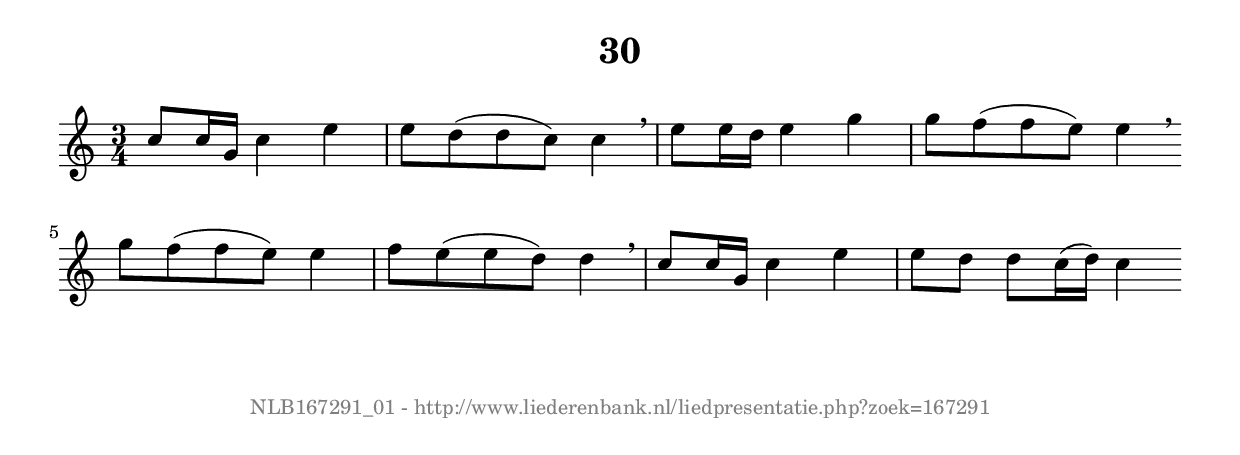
%
% produced by wce2krn 1.64 (7 June 2014)
%
\version"2.16"
#(append! paper-alist '(("long" . (cons (* 210 mm) (* 2000 mm)))))
#(set-default-paper-size "long")
sb = {\breathe}
mBreak = {\breathe }
bBreak = {\breathe }
x = {\once\override NoteHead #'style = #'cross }
gl=\glissando
itime={\override Staff.TimeSignature #'stencil = ##f }
ficta = {\once\set suggestAccidentals = ##t}
fine = {\once\override Score.RehearsalMark #'self-alignment-X = #1 \mark \markup {\italic{Fine}}}
dc = {\once\override Score.RehearsalMark #'self-alignment-X = #1 \mark \markup {\italic{D.C.}}}
dcf = {\once\override Score.RehearsalMark #'self-alignment-X = #1 \mark \markup {\italic{D.C. al Fine}}}
dcc = {\once\override Score.RehearsalMark #'self-alignment-X = #1 \mark \markup {\italic{D.C. al Coda}}}
ds = {\once\override Score.RehearsalMark #'self-alignment-X = #1 \mark \markup {\italic{D.S.}}}
dsf = {\once\override Score.RehearsalMark #'self-alignment-X = #1 \mark \markup {\italic{D.S. al Fine}}}
dsc = {\once\override Score.RehearsalMark #'self-alignment-X = #1 \mark \markup {\italic{D.S. al Coda}}}
pv = {\set Score.repeatCommands = #'((volta "1"))}
sv = {\set Score.repeatCommands = #'((volta "2"))}
tv = {\set Score.repeatCommands = #'((volta "3"))}
qv = {\set Score.repeatCommands = #'((volta "4"))}
xv = {\set Score.repeatCommands = #'((volta #f))}
\header{ tagline = ""
title = "30"
}
\score {{
\key c \major
\relative g'
{
\set melismaBusyProperties = #'()
\time 3/4
\tempo 4=120
\override Score.MetronomeMark #'transparent = ##t
\override Score.RehearsalMark #'break-visibility = #(vector #t #t #f)
c8 c16 g c4 e e8 d( d c) c4 \sb e8 e16 d e4 g g8 f( f e) e4 \bar ":|:" \bBreak
g8 f( f e) e4 f8 e( e d) d4 \sb c8 c16 g c4 e e8 d d[ c16( d)] c4 \bar ":|"
 }}
 \midi { }
 \layout {
            indent = 0.0\cm
}
}
\markup { \vspace #0 } \markup { \with-color #grey \fill-line { \center-column { \smaller "NLB167291_01 - http://www.liederenbank.nl/liedpresentatie.php?zoek=167291" } } }
